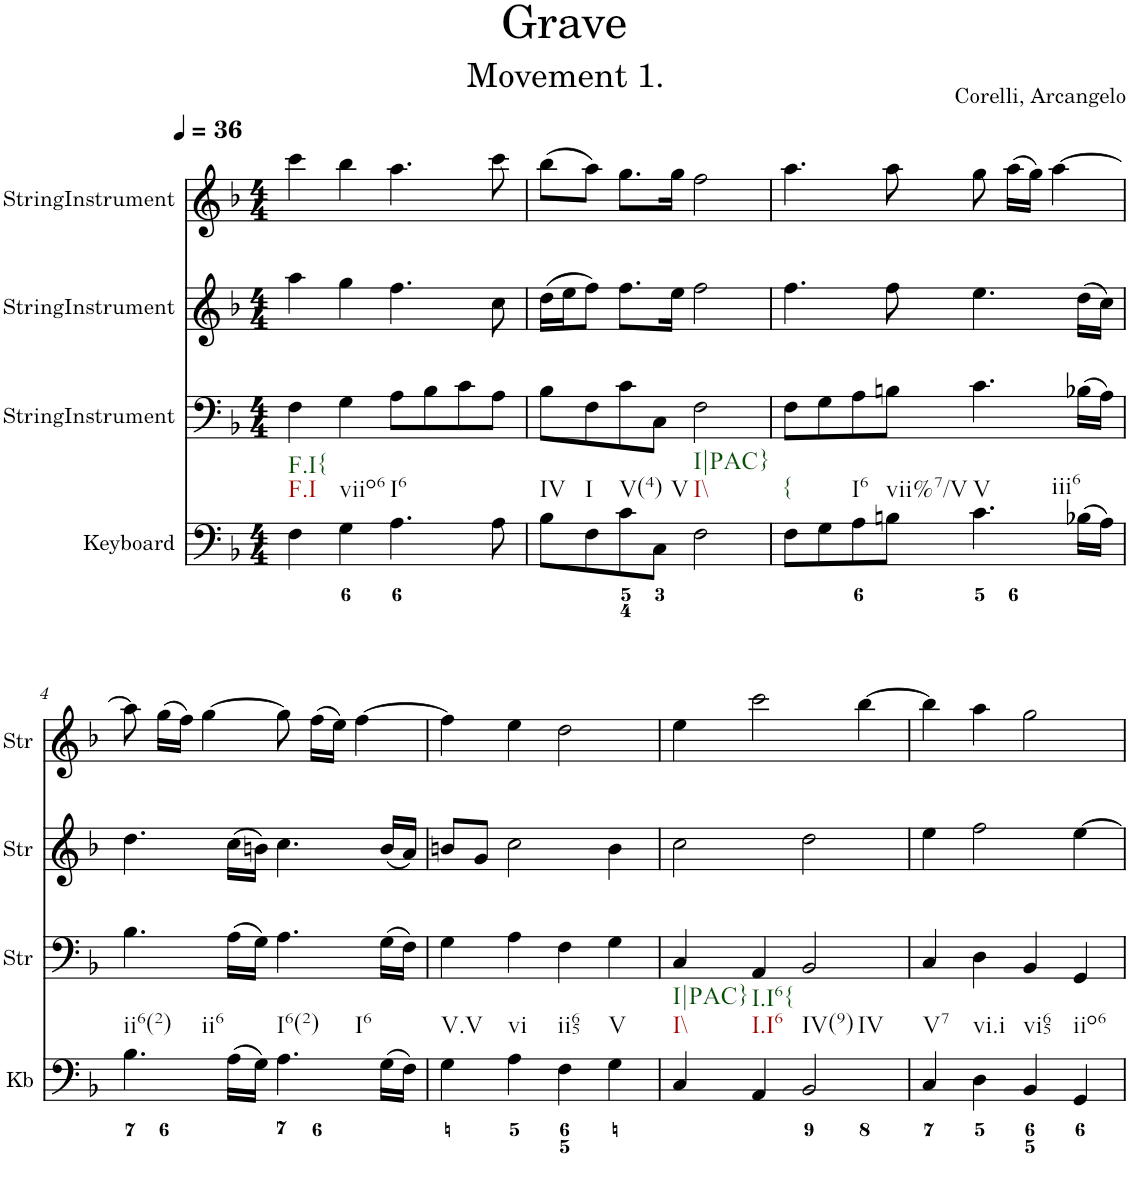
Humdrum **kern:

**kern	**kern	**kern	**kern
*part4	*part3	*part2	*part1
*staff4	*staff3	*staff2	*staff1
*I"Keyboard	*I"StringInstrument	*I"StringInstrument	*I"StringInstrument
*I'Kb	*I'Str	*I'Str	*I'Str
*clefF4	*clefF4	*clefG2	*clefG2
*k[b-]	*k[b-]	*k[b-]	*k[b-]
*M4/4	*M4/4	*M4/4	*M4/4
*MM36	*MM36	*MM36	*MM36
=1	=1	=1	=1
!LO:TX:b:t=F.I	!	!	!
!LO:TX:b:t=F.I{	!	!	!
4F\	4F\	4aa\	4ccc\
!LO:TX:b:t=viio6	!	!	!
4G\	4G\	4gg\	4bb-\
!LO:TX:b:t=I6	!	!	!
4.A\	8A\L	4.ff\	4.aa\
.	8B-\	.	.
.	8c\	.	.
8A\	8A\J	8cc\	8ccc\
=2	=2	=2	=2
!LO:TX:b:t=IV	!	!	!
8B-\L	8B-\L	(16dd\LL	(8bb-\L
.	.	16ee\J	.
!LO:TX:b:t=I	!	!	!
8F\	8F\	8ff\J)	8aa\J)
!LO:TX:b:t=V(4)	!	!	!
8c\	8c\	8.ff\L	8.gg\L
!LO:TX:b:t=V	!	!	!
8C\J	8C\J	.	.
.	.	16ee\Jk	16gg\Jk
!LO:TX:b:t=I\\	!	!	!
!LO:TX:b:t=I|PAC}	!	!	!
2F\	2F\	2ff\	2ff\
=3	=3	=3	=3
!LO:TX:b:t={	!	!	!
8F\L	8F\L	4.ff\	4.aa\
8G\	8G\	.	.
!LO:TX:b:t=I6	!	!	!
8A\	8A\	.	.
!LO:TX:b:t=vii%7/V	!	!	!
8Bn\J	8Bn\J	8ff\	8aa\
!LO:TX:b:t=V	!	!	!
!LO:TX:b:t=iii6	!	!	!
4.c\	4.c\	4.ee\	8gg\
.	.	.	(16aa\LL
.	.	.	16gg\JJ)
.	.	.	[4aa\
(16B-X\LL	(16B-X\LL	(16dd\LL	.
16A\JJ)	16A\JJ)	16cc\JJ)	.
!!LO:LB:g=z
=4	=4	=4	=4
!LO:TX:b:t=ii6(2)	!	!	!
!LO:TX:b:t=ii6	!	!	!
4.B-\	4.B-\	4.dd\	8aa\]
.	.	.	(16gg\LL
.	.	.	16ff\JJ)
.	.	.	[4gg\
(16A\LL	(16A\LL	(16cc\LL	.
16G\JJ)	16G\JJ)	16bn\JJ)	.
!LO:TX:b:t=I6(2)	!	!	!
!LO:TX:b:t=I6	!	!	!
4.A\	4.A\	4.cc\	8gg\]
.	.	.	(16ff\LL
.	.	.	16ee\JJ)
.	.	.	[4ff\
(16G\LL	(16G\LL	(16b/LL	.
16F\JJ)	16F\JJ)	16a/JJ)	.
=5	=5	=5	=5
!LO:TX:b:t=V.V	!	!	!
4G\	4G\	8bn/L	4ff\]
.	.	8g/J	.
!LO:TX:b:t=vi	!	!	!
4A\	4A\	2cc\	4ee\
!LO:TX:b:t=ii65	!	!	!
4F\	4F\	.	2dd\
!LO:TX:b:t=V	!	!	!
4G\	4G\	4b\	.
=6	=6	=6	=6
!LO:TX:b:t=I\\	!	!	!
!LO:TX:b:t=I|PAC}	!	!	!
4C/	4C/	2cc\	4ee\
!LO:TX:b:t=I.I6	!	!	!
!LO:TX:b:t=I.I6{	!	!	!
4AA/	4AA/	.	2ccc\
!LO:TX:b:t=IV(9)	!	!	!
!LO:TX:b:t=IV	!	!	!
2BB-/	2BB-/	2dd\	.
.	.	.	[4bb-\
=7	=7	=7	=7
!LO:TX:b:t=V7	!	!	!
4C/	4C/	4ee\	4bb-\]
!LO:TX:b:t=vi.i	!	!	!
4D\	4D\	2ff\	4aa\
!LO:TX:b:t=vi65	!	!	!
4BB-/	4BB-/	.	2gg\
!LO:TX:b:t=iio6	!	!	!
4GG/	4GG/	[4ee\	.
=	=	=	=
*-	*-	*-	*-
